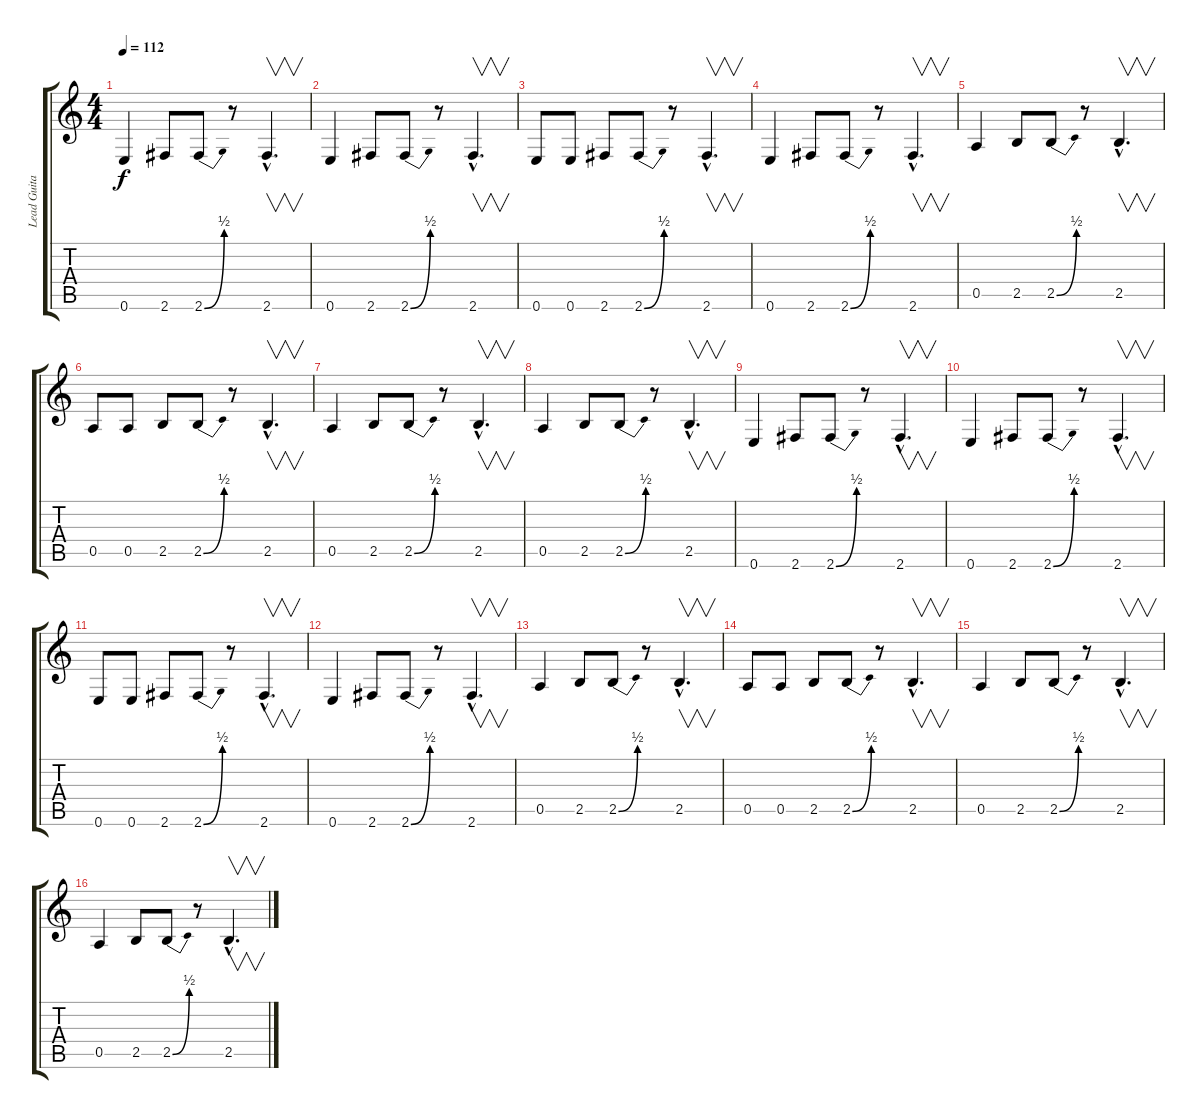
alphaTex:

\track ("Lead Guitar 1" "Lead Guita") {instrument distortionguitar}
\staff {score tabs}
\tuning (E4 B3 G3 D3 A2 E2) {hide}
\ts (4 4)
\tempo 112
\clef g2
\ks c
0.6.4{dy f} 2.6.8 2.6{be (bend 0 0 60 2)}.8 r.8 2.6{hac}.4{v d} |
0.6.4 2.6.8 2.6{be (bend 0 0 60 2)}.8 r.8 2.6{hac}.4{v d} |
0.6.8 0.6.8 2.6.8 2.6{be (bend 0 0 60 2)}.8 r.8 2.6{hac}.4{v d} |
0.6.4 2.6.8 2.6{be (bend 0 0 60 2)}.8 r.8 2.6{hac}.4{v d} |
0.5.4 2.5.8 2.5{be (bend 0 0 60 2)}.8 r.8 2.5{hac}.4{v d} |
0.5.8 0.5.8 2.5.8 2.5{be (bend 0 0 60 2)}.8 r.8 2.5{hac}.4{v d} |
0.5.4 2.5.8 2.5{be (bend 0 0 60 2)}.8 r.8 2.5{hac}.4{v d} |
0.5.4 2.5.8 2.5{be (bend 0 0 60 2)}.8 r.8 2.5{hac}.4{v d} |
0.6.4 2.6.8 2.6{be (bend 0 0 60 2)}.8 r.8 2.6{hac}.4{v d} |
0.6.4 2.6.8 2.6{be (bend 0 0 60 2)}.8 r.8 2.6{hac}.4{v d} |
0.6.8 0.6.8 2.6.8 2.6{be (bend 0 0 60 2)}.8 r.8 2.6{hac}.4{v d} |
0.6.4 2.6.8 2.6{be (bend 0 0 60 2)}.8 r.8 2.6{hac}.4{v d} |
0.5.4 2.5.8 2.5{be (bend 0 0 60 2)}.8 r.8 2.5{hac}.4{v d} |
0.5.8 0.5.8 2.5.8 2.5{be (bend 0 0 60 2)}.8 r.8 2.5{hac}.4{v d} |
0.5.4 2.5.8 2.5{be (bend 0 0 60 2)}.8 r.8 2.5{hac}.4{v d} |
0.5.4 2.5.8 2.5{be (bend 0 0 60 2)}.8 r.8 2.5{hac}.4{v d}
